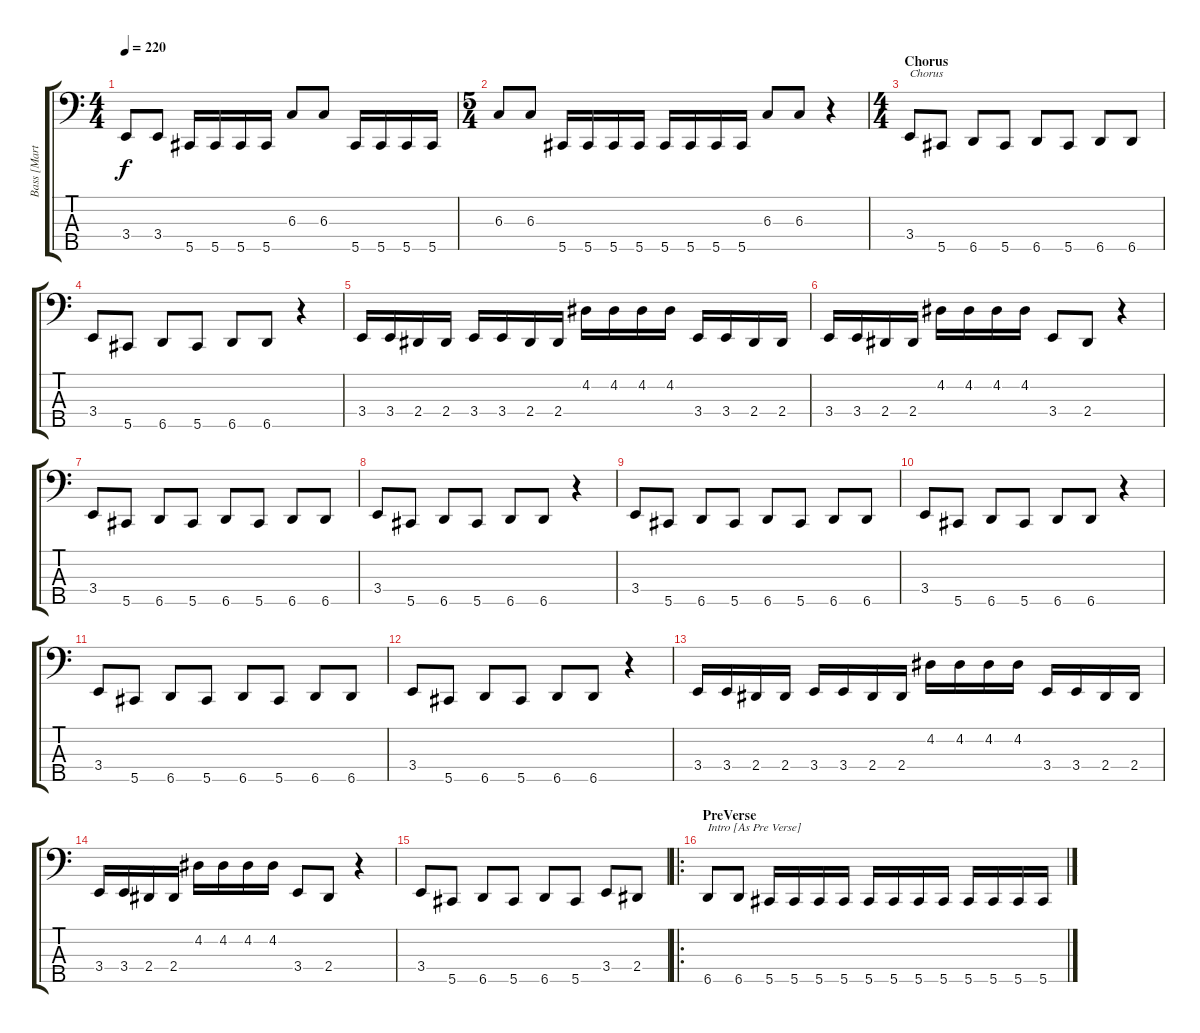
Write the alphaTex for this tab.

\track ("Bass [Martin]" "Bass [Mart") {instrument electricbasspick}
\staff {score tabs}
\tuning (E2 B1 Gb1 Db1 Ab0) {hide}
\ts (4 4)
\tempo 220
\clef f4
\ks c
3.4.8{dy f} 3.4.8 5.5.16 5.5.16 5.5.16 5.5.16 6.3.8 6.3.8 5.5.16 5.5.16 5.5.16 5.5.16 |
\ts (5 4)
6.3.8 6.3.8 5.5.16 5.5.16 5.5.16 5.5.16 5.5.16 5.5.16 5.5.16 5.5.16 6.3.8 6.3.8 r.4 |
\ts (4 4)
\section ("" "Chorus")
3.4.8{txt "Chorus"} 5.5.8 6.5.8 5.5.8 6.5.8 5.5.8 6.5.8 6.5.8 |
3.4.8 5.5.8 6.5.8 5.5.8 6.5.8 6.5.8 r.4 |
3.4.16 3.4.16 2.4.16 2.4.16 3.4.16 3.4.16 2.4.16 2.4.16 4.2.16 4.2.16 4.2.16 4.2.16 3.4.16 3.4.16 2.4.16 2.4.16 |
3.4.16 3.4.16 2.4.16 2.4.16 4.2.16 4.2.16 4.2.16 4.2.16 3.4.8 2.4.8 r.4 |
3.4.8 5.5.8 6.5.8 5.5.8 6.5.8 5.5.8 6.5.8 6.5.8 |
3.4.8 5.5.8 6.5.8 5.5.8 6.5.8 6.5.8 r.4 |
3.4.8 5.5.8 6.5.8 5.5.8 6.5.8 5.5.8 6.5.8 6.5.8 |
3.4.8 5.5.8 6.5.8 5.5.8 6.5.8 6.5.8 r.4 |
3.4.8 5.5.8 6.5.8 5.5.8 6.5.8 5.5.8 6.5.8 6.5.8 |
3.4.8 5.5.8 6.5.8 5.5.8 6.5.8 6.5.8 r.4 |
3.4.16 3.4.16 2.4.16 2.4.16 3.4.16 3.4.16 2.4.16 2.4.16 4.2.16 4.2.16 4.2.16 4.2.16 3.4.16 3.4.16 2.4.16 2.4.16 |
3.4.16 3.4.16 2.4.16 2.4.16 4.2.16 4.2.16 4.2.16 4.2.16 3.4.8 2.4.8 r.4 |
3.4.8 5.5.8 6.5.8 5.5.8 6.5.8 5.5.8 3.4.8 2.4.8 |
\ro
\section ("" "PreVerse")
6.5.8{txt "Intro [As Pre Verse]"} 6.5.8 5.5.16 5.5.16 5.5.16 5.5.16 5.5.16 5.5.16 5.5.16 5.5.16 5.5.16 5.5.16 5.5.16 5.5.16
